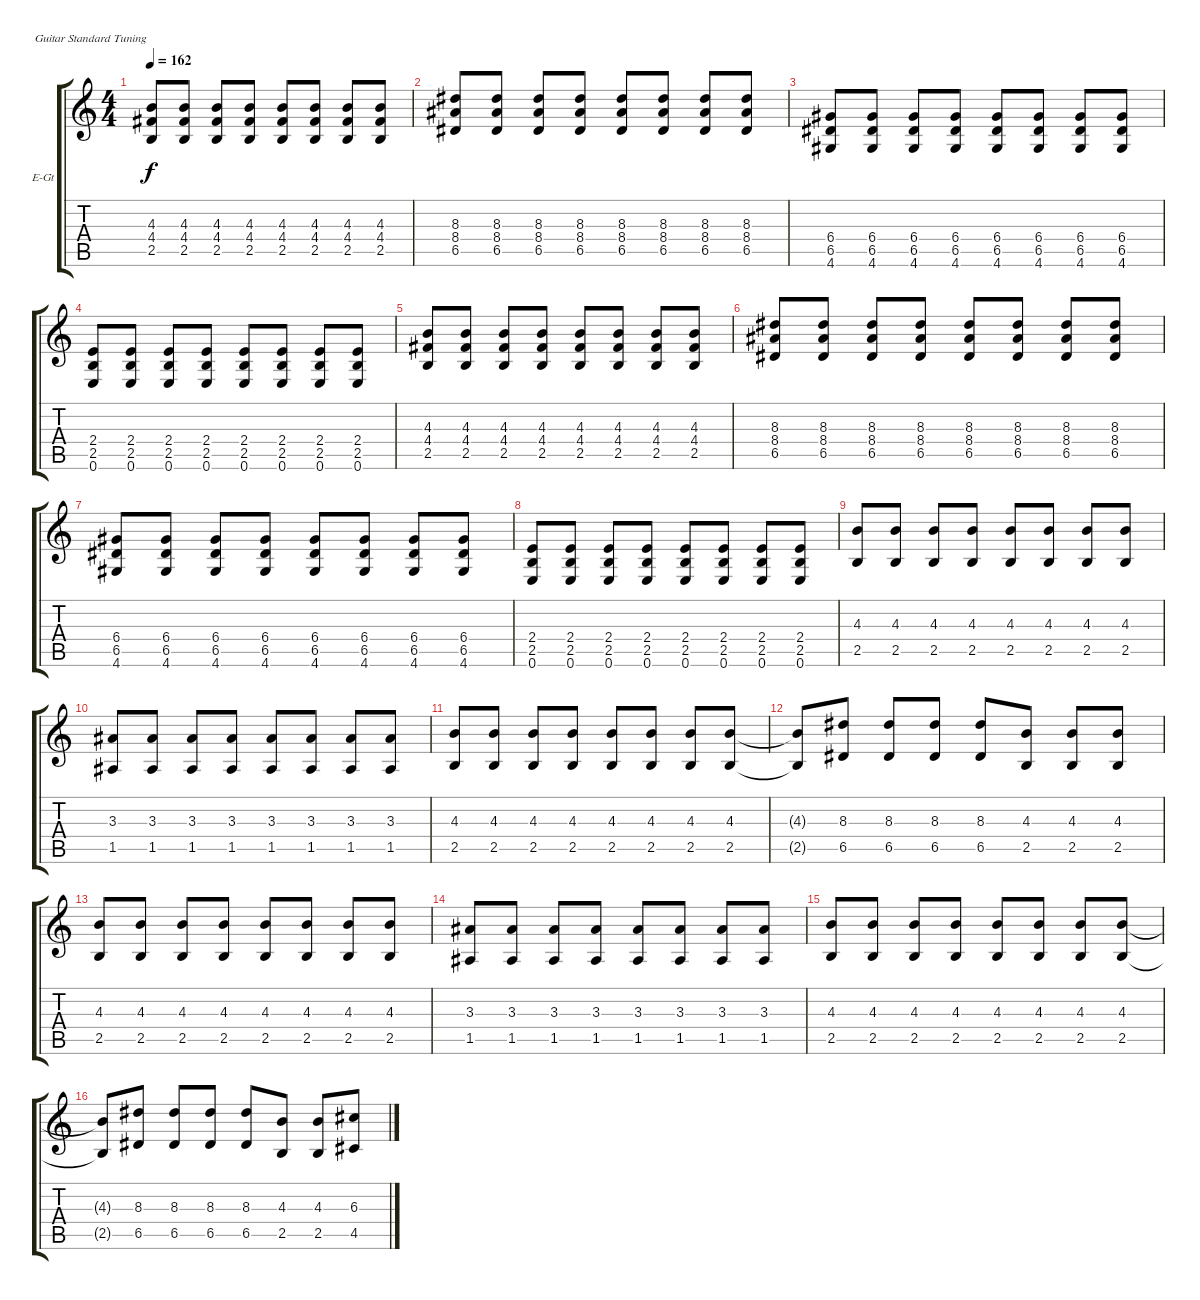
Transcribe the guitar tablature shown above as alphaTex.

\defaultSystemsLayout 4
\bracketExtendMode groupsimilarinstruments
\firstSystemTrackNameOrientation horizontal
\otherSystemsTrackNameOrientation horizontal
\track ("Rythm/Distorted Guitar" "E-Gt") {instrument distortionguitar}
\staff {score tabs}
\tuning (E4 B3 G3 D3 A2 E2)
\ts (4 4)
\tempo 162
\clef g2
\ks c
(4.3 4.4 2.5).8{dy f} (4.3 4.4 2.5).8 (4.3 4.4 2.5).8 (4.3 4.4 2.5).8 (4.3 4.4 2.5).8 (4.3 4.4 2.5).8 (4.3 4.4 2.5).8 (4.3 4.4 2.5).8 |
(8.3 8.4 6.5).8 (8.3 8.4 6.5).8 (8.3 8.4 6.5).8 (8.3 8.4 6.5).8 (8.3 8.4 6.5).8 (8.3 8.4 6.5).8 (8.3 8.4 6.5).8 (8.3 8.4 6.5).8 |
(6.4 6.5 4.6).8 (6.4 6.5 4.6).8 (6.4 6.5 4.6).8 (6.4 6.5 4.6).8 (6.4 6.5 4.6).8 (6.4 6.5 4.6).8 (6.4 6.5 4.6).8 (6.4 6.5 4.6).8 |
(2.4 2.5 0.6).8 (2.4 2.5 0.6).8 (2.4 2.5 0.6).8 (2.4 2.5 0.6).8 (2.4 2.5 0.6).8 (2.4 2.5 0.6).8 (2.4 2.5 0.6).8 (2.4 2.5 0.6).8 |
(4.3 4.4 2.5).8 (4.3 4.4 2.5).8 (4.3 4.4 2.5).8 (4.3 4.4 2.5).8 (4.3 4.4 2.5).8 (4.3 4.4 2.5).8 (4.3 4.4 2.5).8 (4.3 4.4 2.5).8 |
(8.3 8.4 6.5).8 (8.3 8.4 6.5).8 (8.3 8.4 6.5).8 (8.3 8.4 6.5).8 (8.3 8.4 6.5).8 (8.3 8.4 6.5).8 (8.3 8.4 6.5).8 (8.3 8.4 6.5).8 |
(6.4 6.5 4.6).8 (6.4 6.5 4.6).8 (6.4 6.5 4.6).8 (6.4 6.5 4.6).8 (6.4 6.5 4.6).8 (6.4 6.5 4.6).8 (6.4 6.5 4.6).8 (6.4 6.5 4.6).8 |
(2.4 2.5 0.6).8 (2.4 2.5 0.6).8 (2.4 2.5 0.6).8 (2.4 2.5 0.6).8 (2.4 2.5 0.6).8 (2.4 2.5 0.6).8 (2.4 2.5 0.6).8 (2.4 2.5 0.6).8 |
(4.3 2.5).8 (4.3 2.5).8 (4.3 2.5).8 (4.3 2.5).8 (4.3 2.5).8 (4.3 2.5).8 (4.3 2.5).8 (4.3 2.5).8 |
(3.3 1.5).8 (3.3 1.5).8 (3.3 1.5).8 (3.3 1.5).8 (3.3 1.5).8 (3.3 1.5).8 (3.3 1.5).8 (3.3 1.5).8 |
(4.3 2.5).8 (4.3 2.5).8 (4.3 2.5).8 (4.3 2.5).8 (4.3 2.5).8 (4.3 2.5).8 (4.3 2.5).8 (4.3 2.5).8 |
(4.3{t} 2.5{t}).8 (8.3 6.5).8 (8.3 6.5).8 (8.3 6.5).8 (8.3 6.5).8 (4.3 2.5).8 (4.3 2.5).8 (4.3 2.5).8 |
(4.3 2.5).8 (4.3 2.5).8 (4.3 2.5).8 (4.3 2.5).8 (4.3 2.5).8 (4.3 2.5).8 (4.3 2.5).8 (4.3 2.5).8 |
(3.3 1.5).8 (3.3 1.5).8 (3.3 1.5).8 (3.3 1.5).8 (3.3 1.5).8 (3.3 1.5).8 (3.3 1.5).8 (3.3 1.5).8 |
(4.3 2.5).8 (4.3 2.5).8 (4.3 2.5).8 (4.3 2.5).8 (4.3 2.5).8 (4.3 2.5).8 (4.3 2.5).8 (4.3 2.5).8 |
(4.3{t} 2.5{t}).8 (8.3 6.5).8 (8.3 6.5).8 (8.3 6.5).8 (8.3 6.5).8 (4.3 2.5).8 (4.3 2.5).8 (6.3{ss} 4.5{ss}).8
